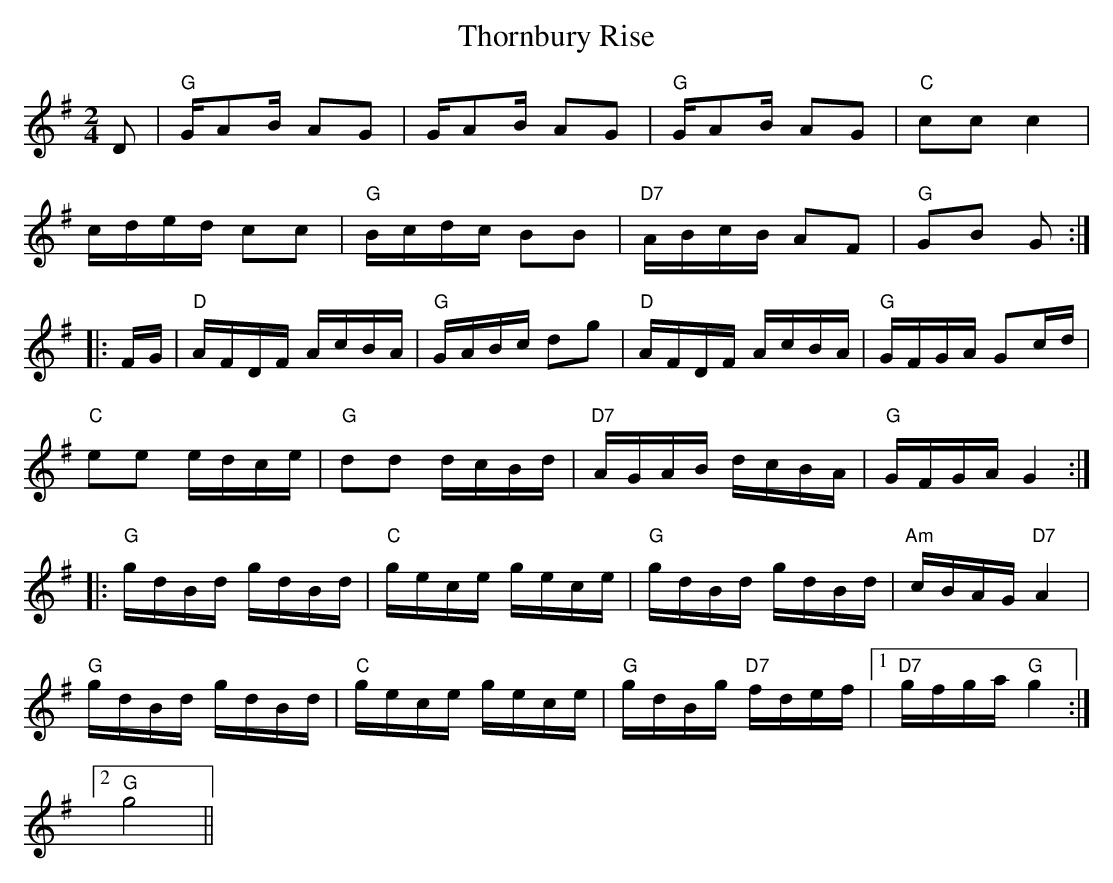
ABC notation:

X:1
T:Thornbury Rise
M:2/4
L:1/4
K:G
D/2|"G"G/4A/2B/4 A/2G/2|G/4A/2B/4 A/2G/2|"G"G/4A/2B/4 A/2G/2|"C"c/2c/2 c|
c/4d/4e/4d/4 c/2c/2|"G"B/4c/4d/4c/4 B/2B/2|"D7"A/4B/4c/4B/4 A/2F/2|\
"G"G/2B/2 G/2::
F/4G/4|"D"A/4F/4D/4F/4 A/4c/4B/4A/4|"G"G/4A/4B/4c/4 d/2g/2|\
"D"A/4F/4D/4F/4 A/4c/4B/4A/4|"G"G/4F/4G/4A/4 G/2c/4d/4|
"C"e/2e/2 e/4d/4c/4e/4|"G"d/2d/2 d/4c/4B/4d/4|"D7"A/4G/4A/4B/4 d/4c/4B/4A/4|\
"G"G/4F/4G/4A/4 G::
"G"g/4d/4B/4d/4 g/4d/4B/4d/4|"C"g/4e/4c/4e/4 g/4e/4c/4e/4|\
"G"g/4d/4B/4d/4 g/4d/4B/4d/4|"Am"c/4B/4A/4G/4 "D7"A|
"G"g/4d/4B/4d/4 g/4d/4B/4d/4|"C"g/4e/4c/4e/4 g/4e/4c/4e/4|\
"G"g/4d/4B/4g/4 "D7"f/4d/4e/4f/4| [1"D7"g/4f/4g/4a/4 "G"g:|
[2"G"g2||
